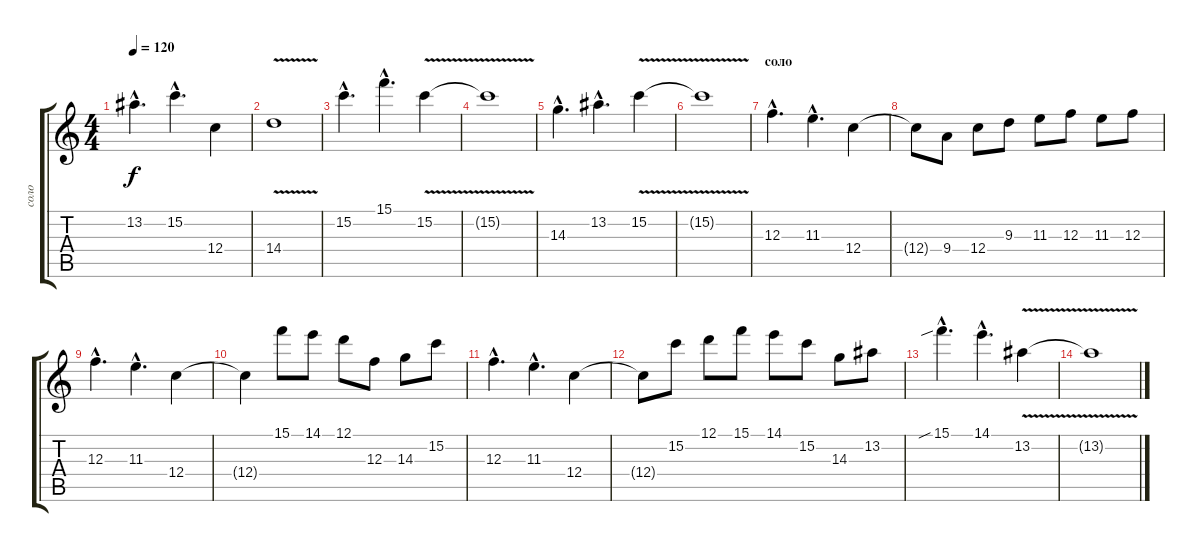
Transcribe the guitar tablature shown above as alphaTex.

\track ("соло" "соло") {instrument distortionguitar}
\staff {score tabs}
\tuning (D4 A3 F3 C3 G2 D2) {hide}
\ts (4 4)
\tempo 120
\clef g2
\ks c
13.2{hac}.4{d dy f} 15.2{hac}.4{d} 12.4.4 |
14.4{v}.1 |
15.2{hac}.4{d} 15.1{hac}.4{d} 15.2{v}.4 |
15.2{t}.1 |
14.3{hac}.4{d} 13.2{hac}.4{d} 15.2{v}.4 |
15.2{t}.1 |
\section ("" "соло")
12.3{hac}.4{d} 11.3{hac}.4{d} 12.4.4 |
12.4{t}.8 9.4.8 12.4.8 9.3.8 11.3.8 12.3.8 11.3.8 12.3.8 |
12.3{hac}.4{d} 11.3{hac}.4{d} 12.4.4 |
12.4{t}.4 15.1.8 14.1.8 12.1.8 12.3.8 14.3.8 15.2.8 |
12.3{hac}.4{d} 11.3{hac}.4{d} 12.4.4 |
12.4{t}.8 15.2.8 12.1.8 15.1.8 14.1.8 15.2.8 14.3.8 13.2.8 |
15.1{sib hac}.4{d} 14.1{hac}.4{d} 13.2{v}.4 |
13.2{t}.1
